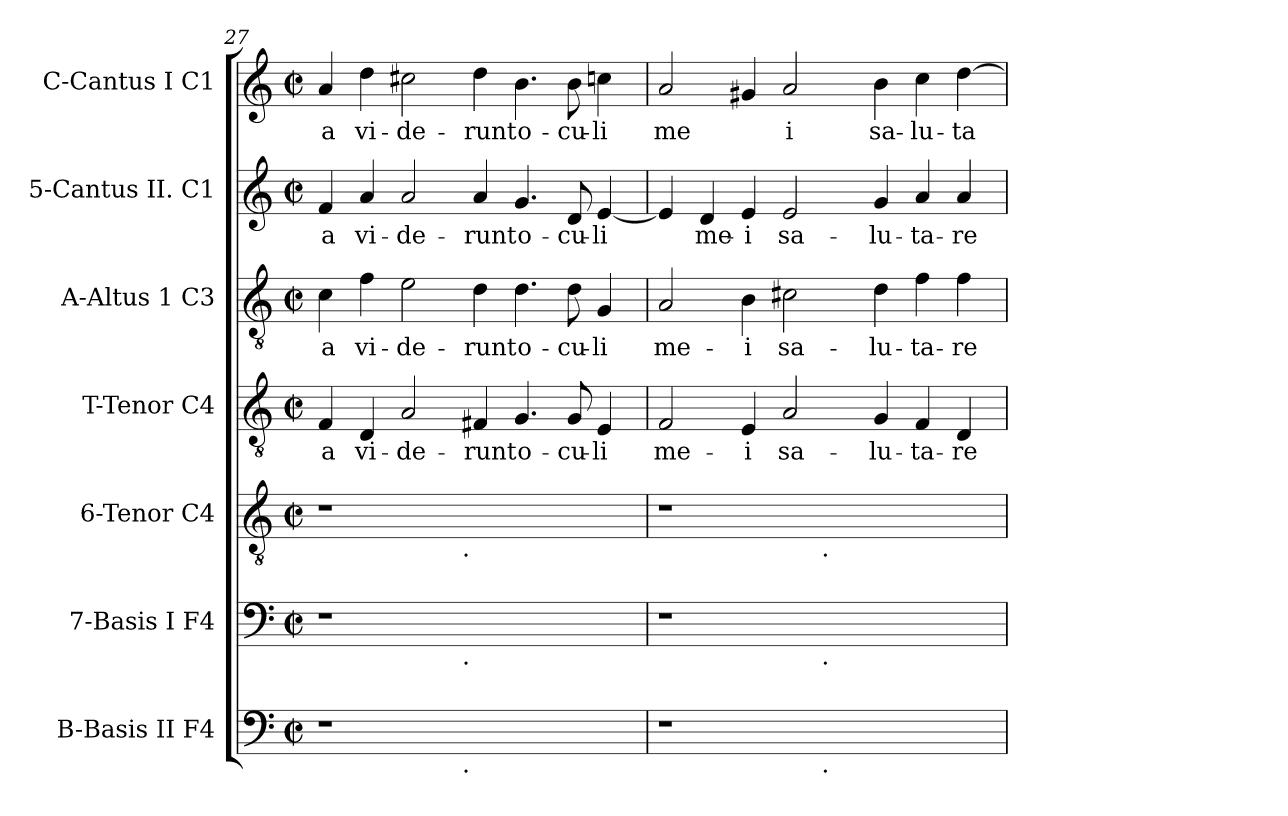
**kern	**kern	**kern	**kern	**text	**kern	**text	**kern	**text	**kern	**text
*part7	*part6	*part5	*part4	*part4	*part3	*part3	*part2	*part2	*part1	*part1
*staff7	*staff6	*staff5	*staff4	*staff4	*staff3	*staff3	*staff2	*staff2	*staff1	*staff1
*I"B-Basis II  F4	*I"7-Basis I  F4	*I"6-Tenor  C4	*I"T-Tenor  C4	*	*I"A-Altus 1  C3	*	*I"5-Cantus II.  C1	*	*I"C-Cantus I  C1	*
*I'B	*	*	*I'T	*	*I'A	*	*	*	*I'C	*
!!LO:PB:g=z
*clefF4	*clefF4	*clefGv2	*clefGv2	*	*clefGv2	*	*clefG2	*	*clefG2	*
*k[]	*k[]	*k[]	*k[]	*	*k[]	*	*k[]	*	*k[]	*
*C:	*C:	*C:	*C:	*	*C:	*	*C:	*	*C:	*
*M2/2	*M2/2	*M2/2	*M2/2	*	*M2/2	*	*M2/2	*	*M2/2	*
*met(c|)	*met(c|)	*met(c|)	*met(c|)	*	*met(c|)	*	*met(c|)	*	*met(c|)	*
=27	=27	=27	=27	=27	=27	=27	=27	=27	=27	=27
!	!	!	!	!LO:LY:b:cj	!	!LO:LY:b:cj	!	!LO:LY:b:cj	!	!LO:LY:b:cj
*^	*^	*^	*	*	*	*	*	*	*	*
1r	2ryy	1r	2ryy	1r	2ryy	4F/	-a	4c\	-a	4f/	-a	4a/	-a
!	!	!	!	!	!	!	!LO:LY:b:cj	!	!LO:LY:b:cj	!	!LO:LY:b:cj	!	!LO:LY:b:cj
.	.	.	.	.	.	4D/	vi-	4f\	vi-	4a/	vi-	4dd\	vi-
!	!	!	!	!	!	!	!LO:LY:b:cj	!	!LO:LY:b:cj	!	!LO:LY:b:cj	!	!LO:LY:b:cj
.	4...ryy	.	4...ryy	.	4...ryy	2A/	-de-	2e\	-de-	2a/	-de-	2cc#X\	-de-
!	!	!	!	!	!LO:TX:b:t=.	!	!	!	!	!	!	!	!
!	!	!	!LO:TX:b:t=.	!	!	!	!	!	!	!	!	!	!
!	!LO:TX:b:t=.	!	!	!	!	!	!	!	!	!	!	!	!
.	1ryy	.	1ryy	.	1ryy	.	.	.	.	.	.	.	.
!	!	!	!	!	!	!	!LO:LY:b:cj	!	!LO:LY:b:cj	!	!LO:LY:b:cj	!	!LO:LY:b:cj
1ryy	.	1ryy	.	1ryy	.	4F#X/	-runt	4d\	-runt	4a/	-runt	4dd\	-runt
!	!	!	!	!	!	!	!LO:LY:b:cj	!	!LO:LY:b:cj	!	!LO:LY:b:cj	!	!LO:LY:b:cj
.	.	.	.	.	.	4.G/	o-	4.d\	o-	4.g/	o-	4.b\	o-
!	!	!	!	!	!	!	!LO:LY:b:cj	!	!LO:LY:b:cj	!	!LO:LY:b:cj	!	!LO:LY:b:cj
.	.	.	.	.	.	8G/	-cu-	8d\	-cu-	8d/	-cu-	8b\	-cu-
!	!	!	!	!	!	!	!LO:LY:b:cj	!	!LO:LY:b:cj	!	!LO:LY:b:cj	!	!LO:LY:b:cj
.	.	.	.	.	.	4E/	-li	4G/	-li	[<4e/	-li	4ccn\	-li
.	32ryy	.	32ryy	.	32ryy	.	.	.	.	.	.	.	.
=28	=28	=28	=28	=28	=28	=28	=28	=28	=28	=28	=28	=28	=28
!	!	!	!	!	!	!	!LO:LY:b:cj	!	!LO:LY:b:cj	!	!LO:LY:b:cj	!	!LO:LY:b:cj
1r	2ryy	1r	2ryy	1r	2ryy	2F/	me-	2A/	me-	4e/]	.	2a/	me-
!	!	!	!	!	!	!	!	!	!	!	!LO:LY:b:cj	!	!
.	.	.	.	.	.	.	.	.	.	4d/	me-	.	.
!	!	!	!	!	!	!	!LO:LY:b:cj	!	!LO:LY:b:cj	!	!LO:LY:b:cj	!	!LO:LY:b:cj
.	4...ryy	.	4...ryy	.	4...ryy	4E/	-i	4B\	-i	4e/	-i	4g#X/	--
!	!	!	!	!	!	!	!LO:LY:b:cj	!	!LO:LY:b:cj	!	!LO:LY:b:cj	!	!LO:LY:b:cj
.	.	.	.	.	.	2A/	sa-	2c#X\	sa-	2e/	sa-	2a/	-i
!	!	!	!	!	!LO:TX:b:t=.	!	!	!	!	!	!	!	!
!	!	!	!LO:TX:b:t=.	!	!	!	!	!	!	!	!	!	!
!	!LO:TX:b:t=.	!	!	!	!	!	!	!	!	!	!	!	!
.	1ryy	.	1ryy	.	1ryy	.	.	.	.	.	.	.	.
1ryy	.	1ryy	.	1ryy	.	.	.	.	.	.	.	.	.
!	!	!	!	!	!	!	!LO:LY:b:cj	!	!LO:LY:b:cj	!	!LO:LY:b:cj	!	!LO:LY:b:cj
.	.	.	.	.	.	4G/	-lu-	4d\	-lu-	4g/	-lu-	4b\	sa-
!	!	!	!	!	!	!	!LO:LY:b:cj	!	!LO:LY:b:cj	!	!LO:LY:b:cj	!	!LO:LY:b:cj
.	.	.	.	.	.	4F/	-ta-	4f\	-ta-	4a/	-ta-	4cc\	-lu-
!	!	!	!	!	!	!	!LO:LY:b:cj	!	!LO:LY:b:cj	!	!LO:LY:b:cj	!	!LO:LY:b:cj
.	.	.	.	.	.	4D/	-re	4f\	-re	4a/	-re	[>4dd\	-ta-
.	32ryy	.	32ryy	.	32ryy	.	.	.	.	.	.	.	.
*v	*v	*	*	*v	*v	*	*	*	*	*	*	*	*
*	*v	*v	*	*	*	*	*	*	*	*	*
=	=	=	=	=	=	=	=	=	=	=
*-	*-	*-	*-	*-	*-	*-	*-	*-	*-	*-
